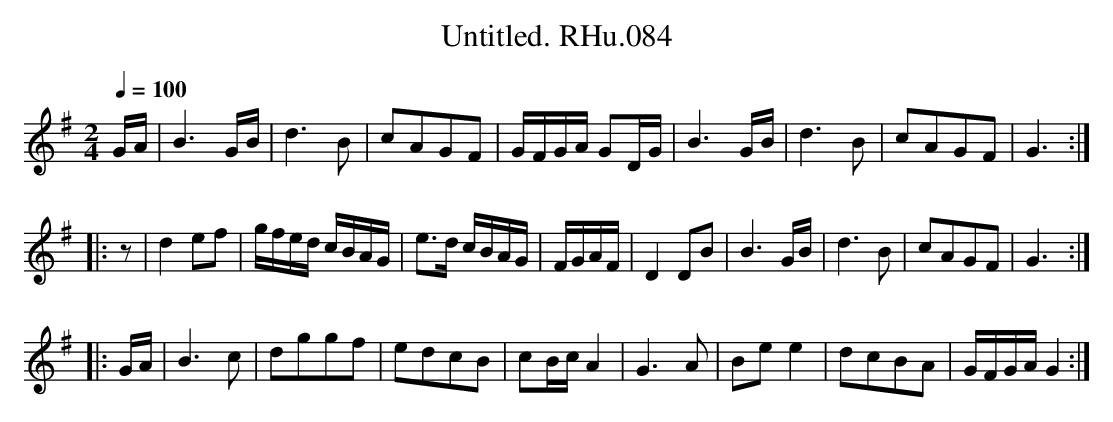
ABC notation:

X:1
T:Untitled. RHu.084
L:1/8
M:2/4
Q:1/4=100
K:G
G/A/|B3G/B/|d3B|cAGF|G/F/G/A/ GD/G/|B3G/B/|d3B|cAGF|G3::!
z|d2ef|g/f/e/d/ c/B/A/G/|e>d c/B/A/G/|F/G/A/F/|\
D2DB|B3G/B/|d3B|cAGF|G3::!
G/A/|B3c|dggf|edcB|cB/c/A2|G3A|Bee2|dcBA|G/F/G/A/G2:|
